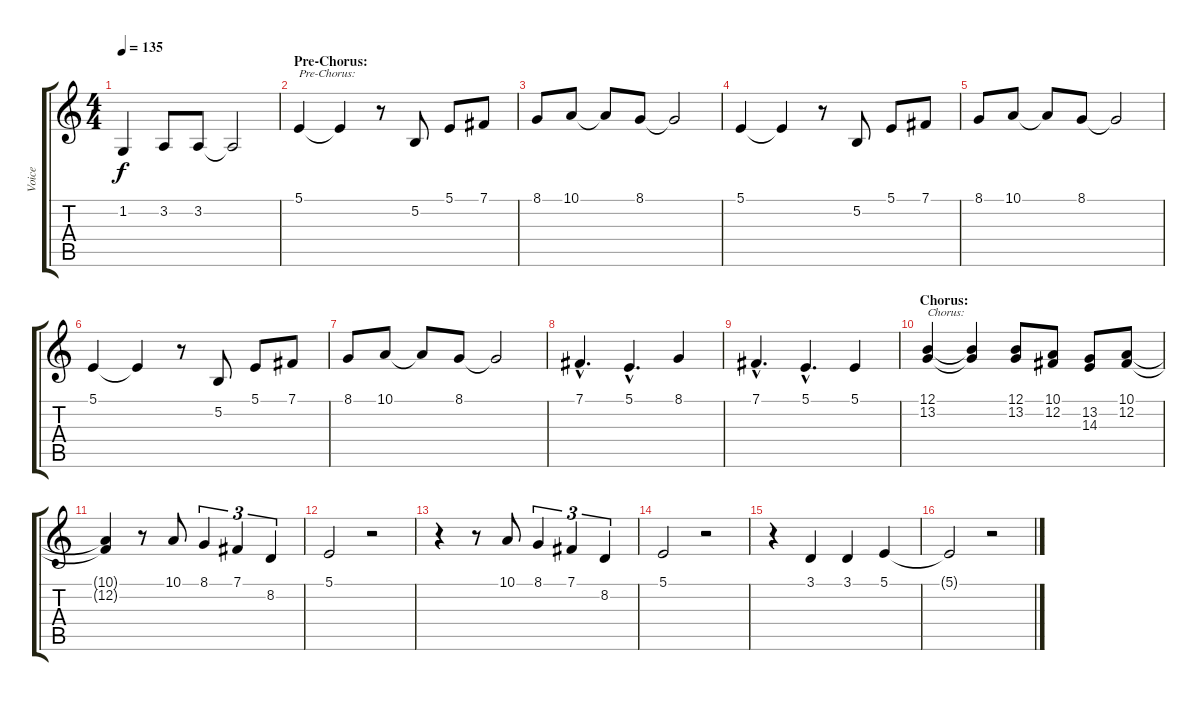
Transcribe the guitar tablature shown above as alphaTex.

\track ("Voice" "Voice") {instrument oboe}
\staff {score tabs}
\tuning (B3 Gb3 D3 A2 E2 B1) {hide}
\ts (4 4)
\tempo 135
\clef g2
\ks c
1.2.4{dy f} 3.2.8 3.2.8 3.2{t}.2 |
\section ("" "Pre-Chorus:")
5.1.4{txt "Pre-Chorus:"} 5.1{t}.4 r.8 5.2.8 5.1.8 7.1.8 |
8.1.8 10.1.8 10.1{t}.8 8.1.8 8.1{t}.2 |
5.1.4 5.1{t}.4 r.8 5.2.8 5.1.8 7.1.8 |
8.1.8 10.1.8 10.1{t}.8 8.1.8 8.1{t}.2 |
5.1.4 5.1{t}.4 r.8 5.2.8 5.1.8 7.1.8 |
8.1.8 10.1.8 10.1{t}.8 8.1.8 8.1{t}.2 |
7.1{hac}.4{d} 5.1{hac}.4{d} 8.1.4 |
7.1{hac}.4{d} 5.1{hac}.4{d} 5.1.4 |
\section ("" "Chorus:")
(12.1 13.2).4{txt "Chorus:"} (12.1{t} 13.2{t}).4 (12.1 13.2).8 (10.1 12.2).8 (13.2 14.3).8 (10.1 12.2).8 |
(10.1{t} 12.2{t}).4 r.8 10.1.8 8.1.4{tu (3 2)} 7.1.4{tu (3 2)} 8.2.4{tu (3 2)} |
5.1.2 r.2 |
r.4 r.8 10.1.8 8.1.4{tu (3 2)} 7.1.4{tu (3 2)} 8.2.4{tu (3 2)} |
5.1.2 r.2 |
r.4 3.1.4 3.1.4 5.1.4 |
5.1{t}.2 r.2
